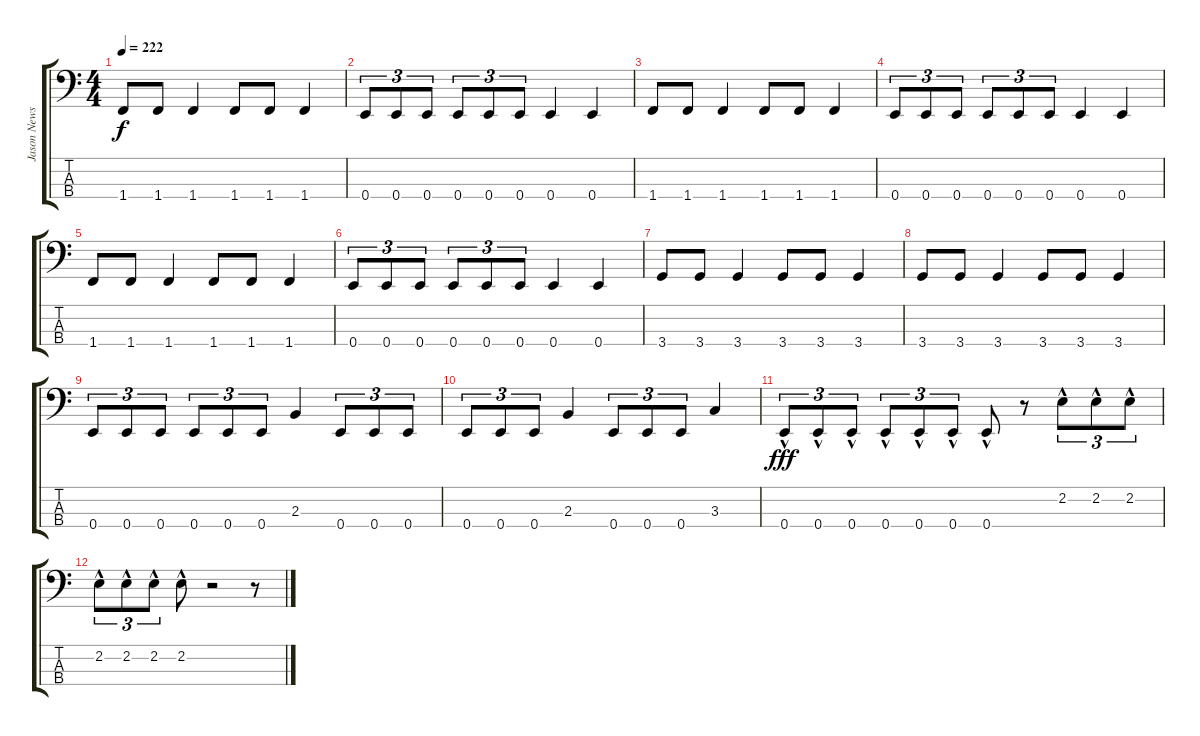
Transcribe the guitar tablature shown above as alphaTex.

\track ("Jason Newsted" "Jason News") {instrument electricbasspick}
\staff {score tabs}
\tuning (G2 D2 A1 E1) {hide}
\ts (4 4)
\tempo 222
\clef f4
\ks c
1.4.8{dy f} 1.4.8 1.4.4 1.4.8 1.4.8 1.4.4 |
0.4.8{tu (3 2)} 0.4.8{tu (3 2)} 0.4.8{tu (3 2)} 0.4.8{tu (3 2)} 0.4.8{tu (3 2)} 0.4.8{tu (3 2)} 0.4.4 0.4.4 |
1.4.8 1.4.8 1.4.4 1.4.8 1.4.8 1.4.4 |
0.4.8{tu (3 2)} 0.4.8{tu (3 2)} 0.4.8{tu (3 2)} 0.4.8{tu (3 2)} 0.4.8{tu (3 2)} 0.4.8{tu (3 2)} 0.4.4 0.4.4 |
1.4.8 1.4.8 1.4.4 1.4.8 1.4.8 1.4.4 |
0.4.8{tu (3 2)} 0.4.8{tu (3 2)} 0.4.8{tu (3 2)} 0.4.8{tu (3 2)} 0.4.8{tu (3 2)} 0.4.8{tu (3 2)} 0.4.4 0.4.4 |
3.4.8 3.4.8 3.4.4 3.4.8 3.4.8 3.4.4 |
3.4.8 3.4.8 3.4.4 3.4.8 3.4.8 3.4.4 |
0.4.8{tu (3 2)} 0.4.8{tu (3 2)} 0.4.8{tu (3 2)} 0.4.8{tu (3 2)} 0.4.8{tu (3 2)} 0.4.8{tu (3 2)} 2.3.4 0.4.8{tu (3 2)} 0.4.8{tu (3 2)} 0.4.8{tu (3 2)} |
0.4.8{tu (3 2)} 0.4.8{tu (3 2)} 0.4.8{tu (3 2)} 2.3.4 0.4.8{tu (3 2)} 0.4.8{tu (3 2)} 0.4.8{tu (3 2)} 3.3.4 |
0.4{hac}.8{tu (3 2) dy fff} 0.4{hac}.8{tu (3 2)} 0.4{hac}.8{tu (3 2)} 0.4{hac}.8{tu (3 2)} 0.4{hac}.8{tu (3 2)} 0.4{hac}.8{tu (3 2)} 0.4{hac}.8 r.8 2.2{hac}.8{tu (3 2)} 2.2{hac}.8{tu (3 2)} 2.2{hac}.8{tu (3 2)} |
2.2{hac}.8{tu (3 2)} 2.2{hac}.8{tu (3 2)} 2.2{hac}.8{tu (3 2)} 2.2{hac}.8 r.2 r.8
